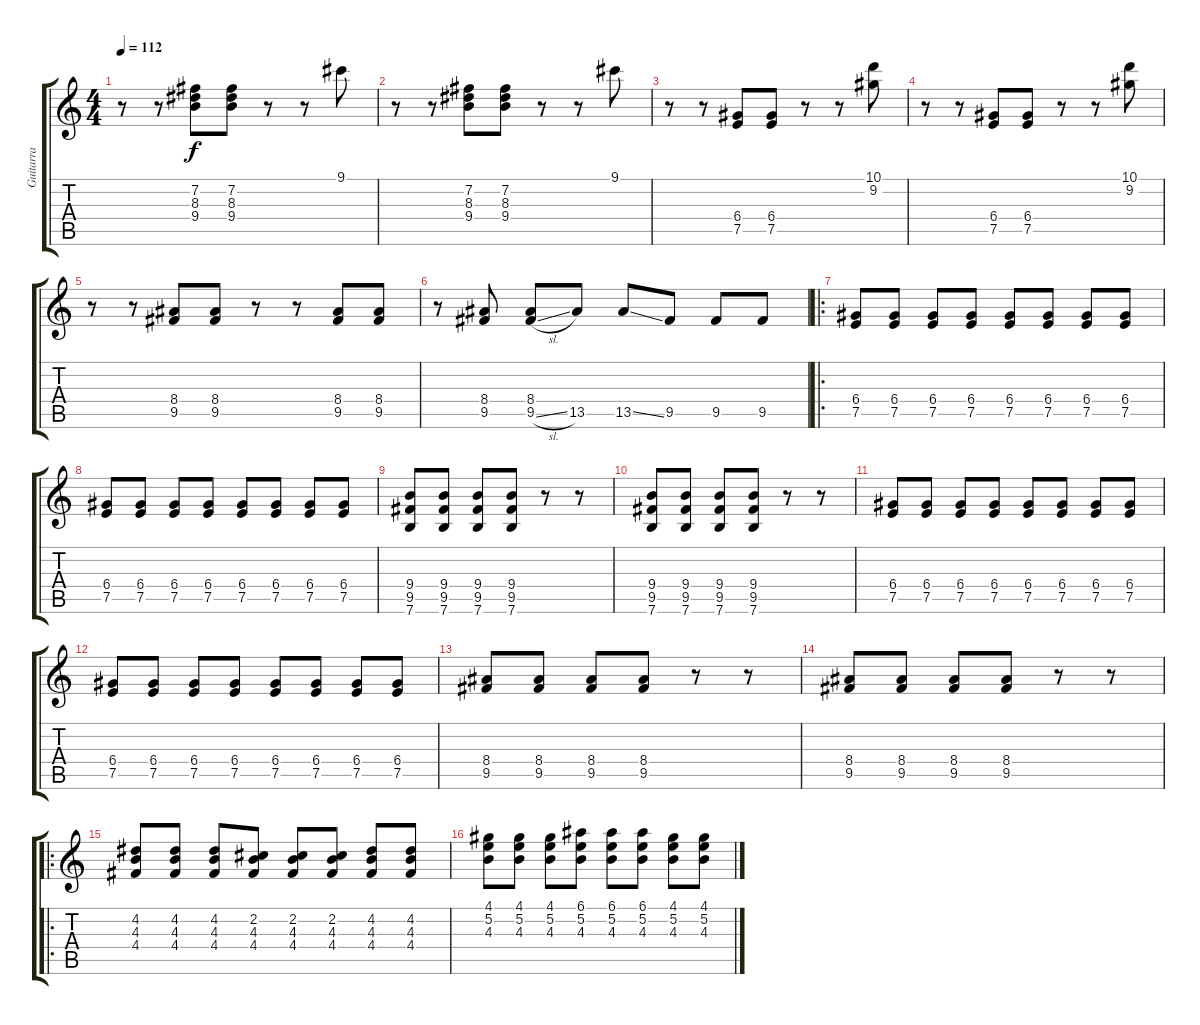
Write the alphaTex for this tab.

\track ("Guitarra" "Guitarra") {instrument distortionguitar}
\staff {score tabs}
\tuning (E4 B3 G3 D3 A2 E2) {hide}
\ts (4 4)
\tempo 112
\clef g2
\ks c
r.8{dy f} r.8 (7.2 8.3 9.4).8 (7.2 8.3 9.4).8 r.8 r.8 9.1.8 |
r.8 r.8 (7.2 8.3 9.4).8 (7.2 8.3 9.4).8 r.8 r.8 9.1.8 |
r.8 r.8 (6.4 7.5).8 (6.4 7.5).8 r.8 r.8 (10.1 9.2).8 |
r.8 r.8 (6.4 7.5).8 (6.4 7.5).8 r.8 r.8 (10.1 9.2).8 |
r.8 r.8 (8.4 9.5).8 (8.4 9.5).8 r.8 r.8 (8.4 9.5).8 (8.4 9.5).8 |
r.8 (8.4 9.5).8 (8.4 9.5{sl}).8 13.5.8 13.5{ss}.8 9.5.8 9.5.8 9.5.8 |
\ro
(6.4 7.5).8 (6.4 7.5).8 (6.4 7.5).8 (6.4 7.5).8 (6.4 7.5).8 (6.4 7.5).8 (6.4 7.5).8 (6.4 7.5).8 |
(6.4 7.5).8 (6.4 7.5).8 (6.4 7.5).8 (6.4 7.5).8 (6.4 7.5).8 (6.4 7.5).8 (6.4 7.5).8 (6.4 7.5).8 |
(9.4 9.5 7.6).8 (9.4 9.5 7.6).8 (9.4 9.5 7.6).8 (9.4 9.5 7.6).8 r.8 r.8 |
(9.4 9.5 7.6).8 (9.4 9.5 7.6).8 (9.4 9.5 7.6).8 (9.4 9.5 7.6).8 r.8 r.8 |
(6.4 7.5).8 (6.4 7.5).8 (6.4 7.5).8 (6.4 7.5).8 (6.4 7.5).8 (6.4 7.5).8 (6.4 7.5).8 (6.4 7.5).8 |
(6.4 7.5).8 (6.4 7.5).8 (6.4 7.5).8 (6.4 7.5).8 (6.4 7.5).8 (6.4 7.5).8 (6.4 7.5).8 (6.4 7.5).8 |
(8.4 9.5).8 (8.4 9.5).8 (8.4 9.5).8 (8.4 9.5).8 r.8 r.8 |
(8.4 9.5).8 (8.4 9.5).8 (8.4 9.5).8 (8.4 9.5).8 r.8 r.8 |
\ro
(4.2 4.3 4.4).8 (4.2 4.3 4.4).8 (4.2 4.3 4.4).8 (2.2 4.3 4.4).8 (2.2 4.3 4.4).8 (2.2 4.3 4.4).8 (4.2 4.3 4.4).8 (4.2 4.3 4.4).8 |
(4.1 5.2 4.3).8 (4.1 5.2 4.3).8 (4.1 5.2 4.3).8 (6.1 5.2 4.3).8 (6.1 5.2 4.3).8 (6.1 5.2 4.3).8 (4.1 5.2 4.3).8 (4.1 5.2 4.3).8
